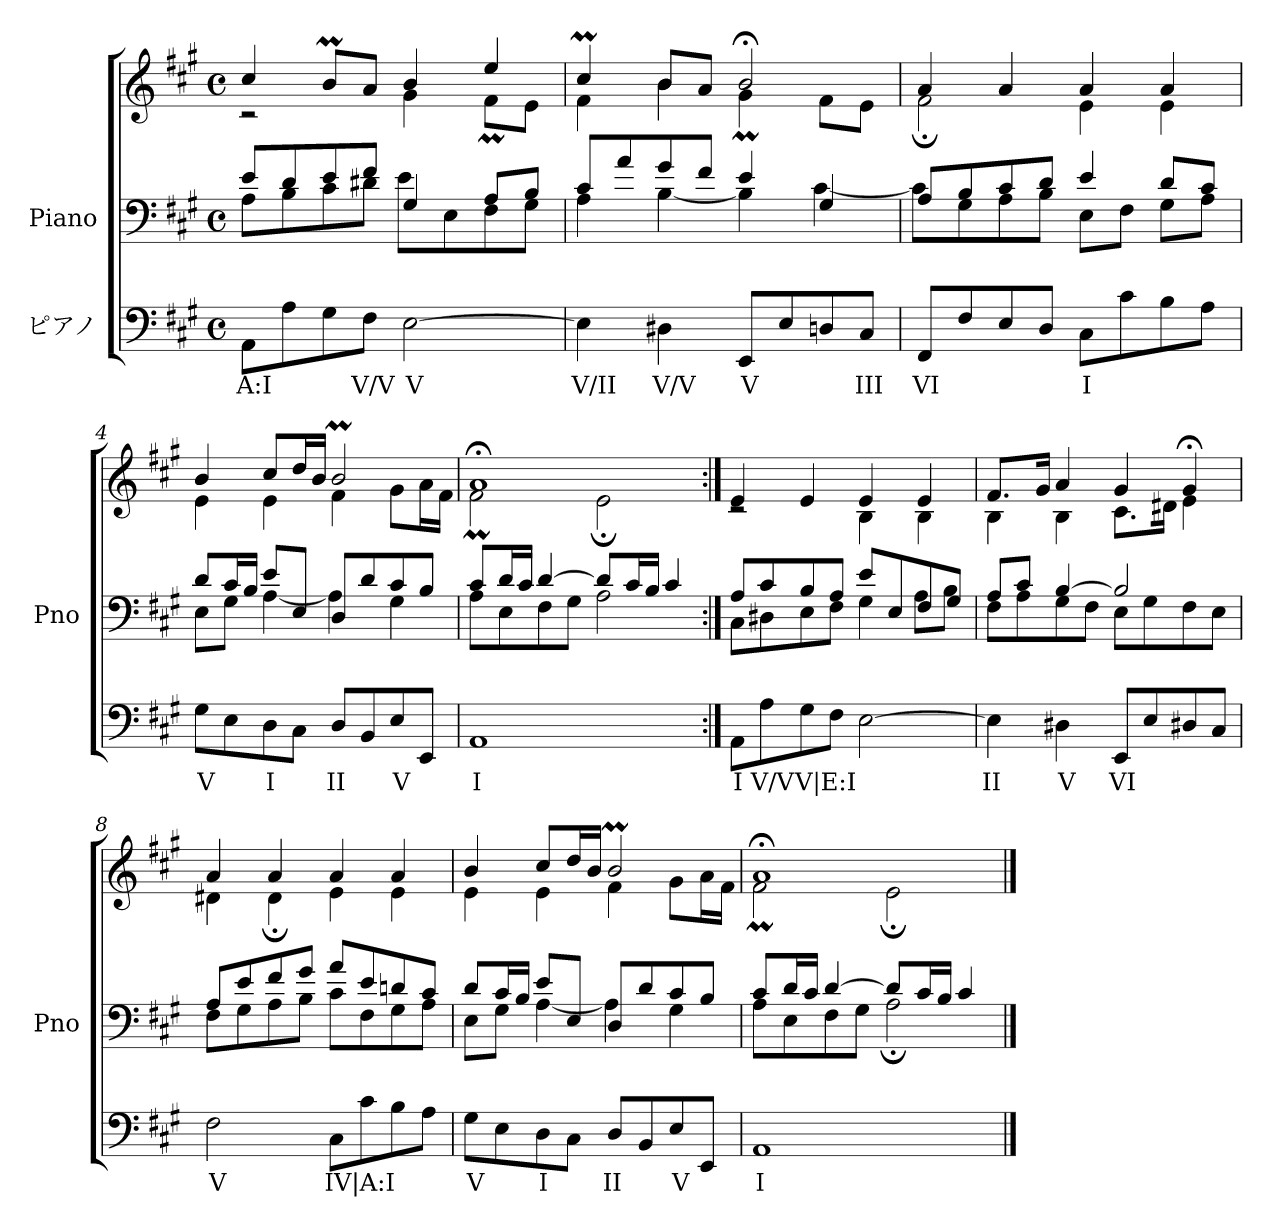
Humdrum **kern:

**kern	**text	**kern	**kern
*part2	*part2	*part1	*part1
*staff3	*staff3	*staff2	*staff1
*I"ピアノ	*	*I"Piano	*
*	*	*I'Pno	*
*clefF4	*	*clefF4	*clefG2
*k[f#c#g#]	*	*k[f#c#g#]	*k[f#c#g#]
*A:	*	*A:	*A:
*M4/4	*	*M4/4	*M4/4
*met(c)	*	*met(c)	*met(c)
*MM120	*	*MM120	*MM120
=1	=1	=1	=1
!	!LO:LY:b	!	!
*	*	*^	*^
8AA\L	A:I	8e/L	8A\L	4cc#/	2rc
8A\	.	8d/	8B\	.	.
8G#\	.	8e/	8c#\	8bM/L	.
!	!LO:LY:b	!	!	!	!
8F#\J	V/V	8f#/J	8d#X\J	8a/J	.
!	!LO:LY:b	!	!	!	!
[2E\	V	4G#/	8e\L	4b/	4g#\
.	.	.	8E\	.	.
.	.	8A/L	8F#\	4ee/	8f#M\L
.	.	8B/J	8G#\J	.	8e\J
=2	=2	=2	=2	=2	=2
!	!LO:LY:b	!	!	!	!
4E\]	V/II	8c#/L	4A\	4cc#m/	4f#\
.	.	8a/	.	.	.
!	!LO:LY:b	!	!	!	!
4D#X\	V/V	8g#/	[<4B\	8b/L	4b\
.	.	8f#/J	.	8a/J	.
!	!LO:LY:b	!	!	!	!
8EE/L	V	4e/	4B\]	2b;</	4g#m\
8E/	.	.	.	.	.
8Dn/	.	4G#/	[<4c#\	.	8f#\L
!	!LO:LY:b	!	!	!	!
8C#/J	III	.	.	.	8e\J
=3	=3	=3	=3	=3	=3
!	!LO:LY:b	!	!	!	!
8FF#/L	VI	8A/L	8c#\L]	4a/	2f#;\
8F#/	.	8B/	8G#\	.	.
8E/	.	8c#/	8A\	4a/	.
8D/J	.	8d/J	8B\J	.	.
!	!LO:LY:b	!	!	!	!
8C#\L	I	4e/	8E\L	4a/	4e\
8c#\	.	.	8F#\J	.	.
8B\	.	8d/L	8G#\L	4a/	4e\
8A\J	.	8c#/J	8A\J	.	.
!!LO:LB:g=z	!!
=4	=4	=4	=4	=4	=4
!	!LO:LY:b	!	!	!	!
8G#\L	V	8d/L	8E\L	4b/	4e\
8E\	.	16c#/L	8G#\J	.	.
.	.	16B/JJ	.	.	.
!	!LO:LY:b	!	!	!	!
8D\	I	8e/L	[<4A\	8cc#/L	4e\
8C#\J	.	8E/J	.	16dd/L	.
.	.	.	.	16b/JJ	.
!	!LO:LY:b	!	!	!	!
8D/L	II	8D/L	4A\]	2bM/	4f#\
8BB/	.	8d/	.	.	.
!	!LO:LY:b	!	!	!	!
8E/	V	8c#/	4G#\	.	8g#\L
8EE/J	.	8B/J	.	.	16a\L
.	.	.	.	.	16f#\JJ
=5	=5	=5	=5	=5	=5
!	!LO:LY:b	!	!	!	!
1AA	I	8c#/L	8A\L	1a;<	2f#M\
.	.	16d/L	8E\	.	.
.	.	16c#/JJ	.	.	.
.	.	[>4d/	8F#\	.	.
.	.	.	8G#\J	.	.
.	.	8d/L]	2A\	.	2e;\
.	.	16c#/L	.	.	.
.	.	16B/JJ	.	.	.
.	.	4c#/	.	.	.
=6:|!	=6:|!	=6:|!	=6:|!	=6:|!	=6:|!
!	!LO:LY:b	!	!	!	!
8AA\L	I	8A/L	8C#\L	4e/	2rc
!	!LO:LY:b	!	!	!	!
8A\	V/V	8c#/	8D#X\	.	.
!	!LO:LY:b	!	!	!	!
8G#\	V|E:I	8B/	8E\	4e/	.
8F#\J	.	8A/J	8F#\J	.	.
[2E\	.	8e/L	4G#\	4e/	4B\
.	.	8E/	.	.	.
.	.	8F#/	8A\L	4e/	4B\
.	.	8G#/J	8B\J	.	.
=7	=7	=7	=7	=7	=7
!	!LO:LY:b	!	!	!	!
4E\]	II	8A/L	8F#\L	8.f#/L	4B\
.	.	8c#/J	8A\	.	.
.	.	.	.	16g#/Jk	.
!	!LO:LY:b	!	!	!	!
4D#X\	V	[>4B/	8G#\	4a/	4B\
.	.	.	8F#\J	.	.
!	!LO:LY:b	!	!	!	!
8EE/L	VI	2B/]	8E\L	4g#/	8.c#\L
8E/	.	.	8G#\	.	.
.	.	.	.	.	16d#X\Jk
8D#X/	.	.	8F#\	4g#;</	4e\
8C#/J	.	.	8E\J	.	.
!!LO:PB:g=z	!!
=8	=8	=8	=8	=8	=8
!	!LO:LY:b	!	!	!	!
2F#\	V	8A/L	8F#\L	4a/	4d#X\
.	.	8e/	8G#\	.	.
.	.	8f#/	8A\	4a/	4d#;\
.	.	8g#/J	8B\J	.	.
!	!LO:LY:b	!	!	!	!
8C#\L	IV|A:I	8a/L	8c#\L	4a/	4e\
8c#\	.	8e/	8F#\	.	.
8B\	.	8dn/	8G#\	4a/	4e\
8A\J	.	8c#/J	8A\J	.	.
=9	=9	=9	=9	=9	=9
!	!LO:LY:b	!	!	!	!
8G#\L	V	8d/L	8E\L	4b/	4e\
8E\	.	16c#/L	8G#\J	.	.
.	.	16B/JJ	.	.	.
!	!LO:LY:b	!	!	!	!
8D\	I	8e/L	[<4A\	8cc#/L	4e\
8C#\J	.	8E/J	.	16dd/L	.
.	.	.	.	16b/JJ	.
!	!LO:LY:b	!	!	!	!
8D/L	II	8D/L	4A\]	2bM/	4f#\
8BB/	.	8d/	.	.	.
!	!LO:LY:b	!	!	!	!
8E/	V	8c#/	4G#\	.	8g#\L
8EE/J	.	8B/J	.	.	16a\L
.	.	.	.	.	16f#\JJ
=10	=10	=10	=10	=10	=10
!	!LO:LY:b	!	!	!	!
1AA	I	8c#/L	8A\L	1a;<	2f#M\
.	.	16d/L	8E\	.	.
.	.	16c#/JJ	.	.	.
.	.	[>4d/	8F#\	.	.
.	.	.	8G#\J	.	.
.	.	8d/L]	2A;\	.	2e;<\
.	.	16c#/L	.	.	.
.	.	16B/JJ	.	.	.
.	.	4c#/	.	.	.
*	*	*v	*v	*	*
*	*	*	*v	*v
==	==	==	==
*-	*-	*-	*-
